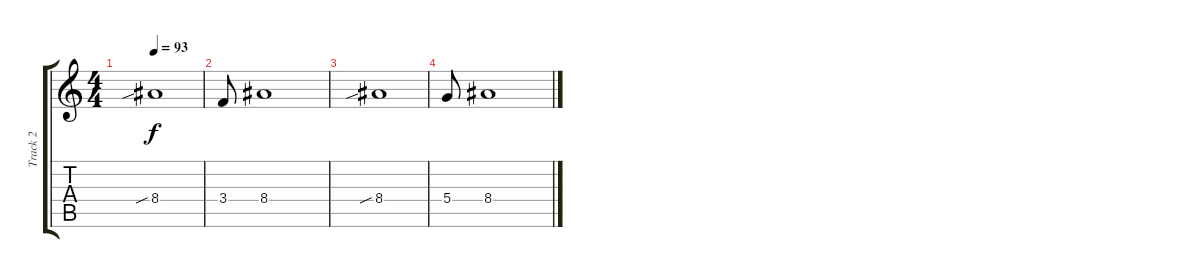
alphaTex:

\track ("Track 2" "Track 2") {instrument distortionguitar}
\staff {score tabs}
\tuning (E4 B3 G3 D3 A2 D2) {hide}
\ts (4 4)
\tempo 93
\clef g2
\ks c
8.4{sib}.1{dy f} |
3.4.8 8.4.1 |
8.4{sib}.1 |
5.4.8 8.4.1
